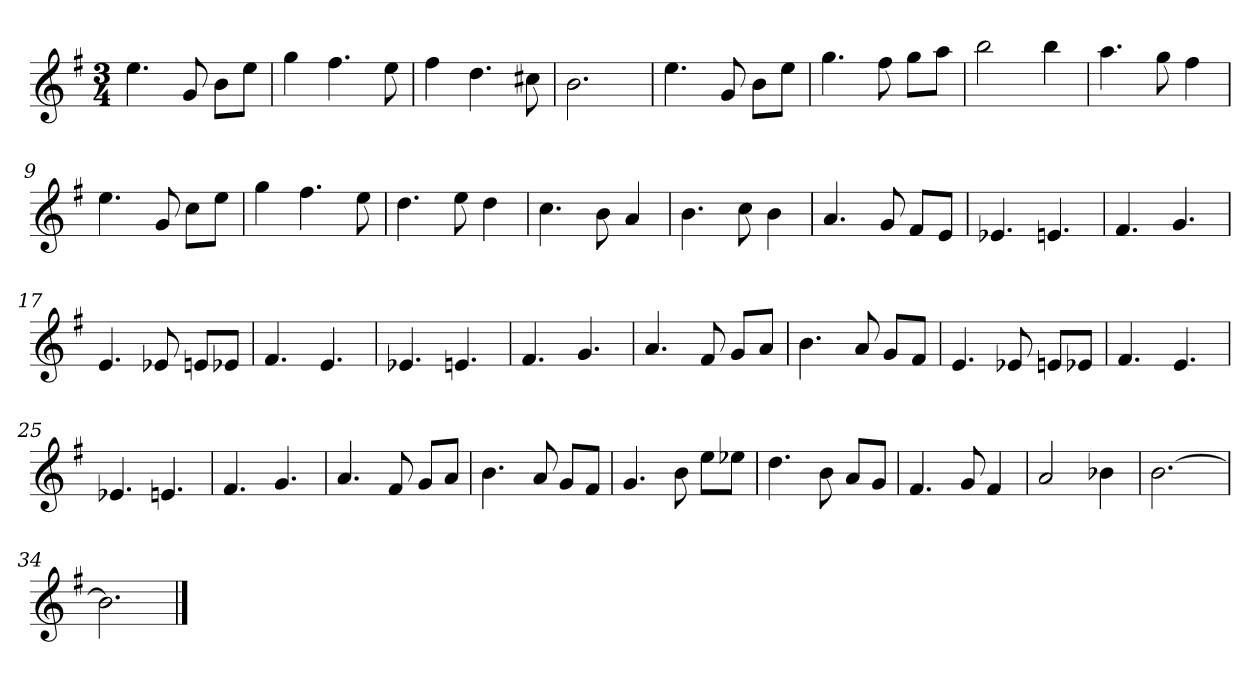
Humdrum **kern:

**kern
*part1
*staff1
*clefG2
*k[f#]
*e:
*M3/4
=1
4.ee\
8g/
8b\L
8ee\J
=2
4gg\
4.ff#\
8ee\
=3
4ff#\
4.dd\
8cc#X\
=4
2.b\
!!LO:LB:g=z
=5
4.ee\
8g/
8b\L
8ee\J
=6
4.gg\
8ff#\
8gg\L
8aa\J
=7
2bb\
4bb\
=8
4.aa\
8gg\
4ff#\
!!LO:LB:g=z
=9
4.ee\
8g/
8cc\L
8ee\J
=10
4gg\
4.ff#\
8ee\
=11
4.dd\
8ee\
4dd\
=12
4.cc\
8b\
4a/
!!LO:LB:g=z
=13
4.b\
8cc\
4b\
=14
4.a/
8g/
8f#/L
8e/J
=15
4.e-X/
4.en/
=16
4.f#/
4.g/
!!LO:LB:g=z
=17
4.e/
8e-X/
8en/L
8e-X/J
=18
4.f#/
4.e/
=19
4.e-X/
4.en/
=20
4.f#/
4.g/
=21
4.a/
8f#/
8g/L
8a/J
=22
4.b\
8a/
8g/L
8f#/J
!!LO:LB:g=z
=23
4.e/
8e-X/
8en/L
8e-X/J
=24
4.f#/
4.e/
=25
4.e-X/
4.en/
=26
4.f#/
4.g/
=27
4.a/
8f#/
8g/L
8a/J
=28
4.b\
8a/
8g/L
8f#/J
!!LO:LB:g=z
=29
4.g/
8b\
8ee\L
8ee-X\J
=30
4.dd\
8b\
8a/L
8g/J
=31
4.f#/
8g/
4f#/
=32
2a/
4b-X\
=33
[2.b\
=34
2.b\]
==
*-
